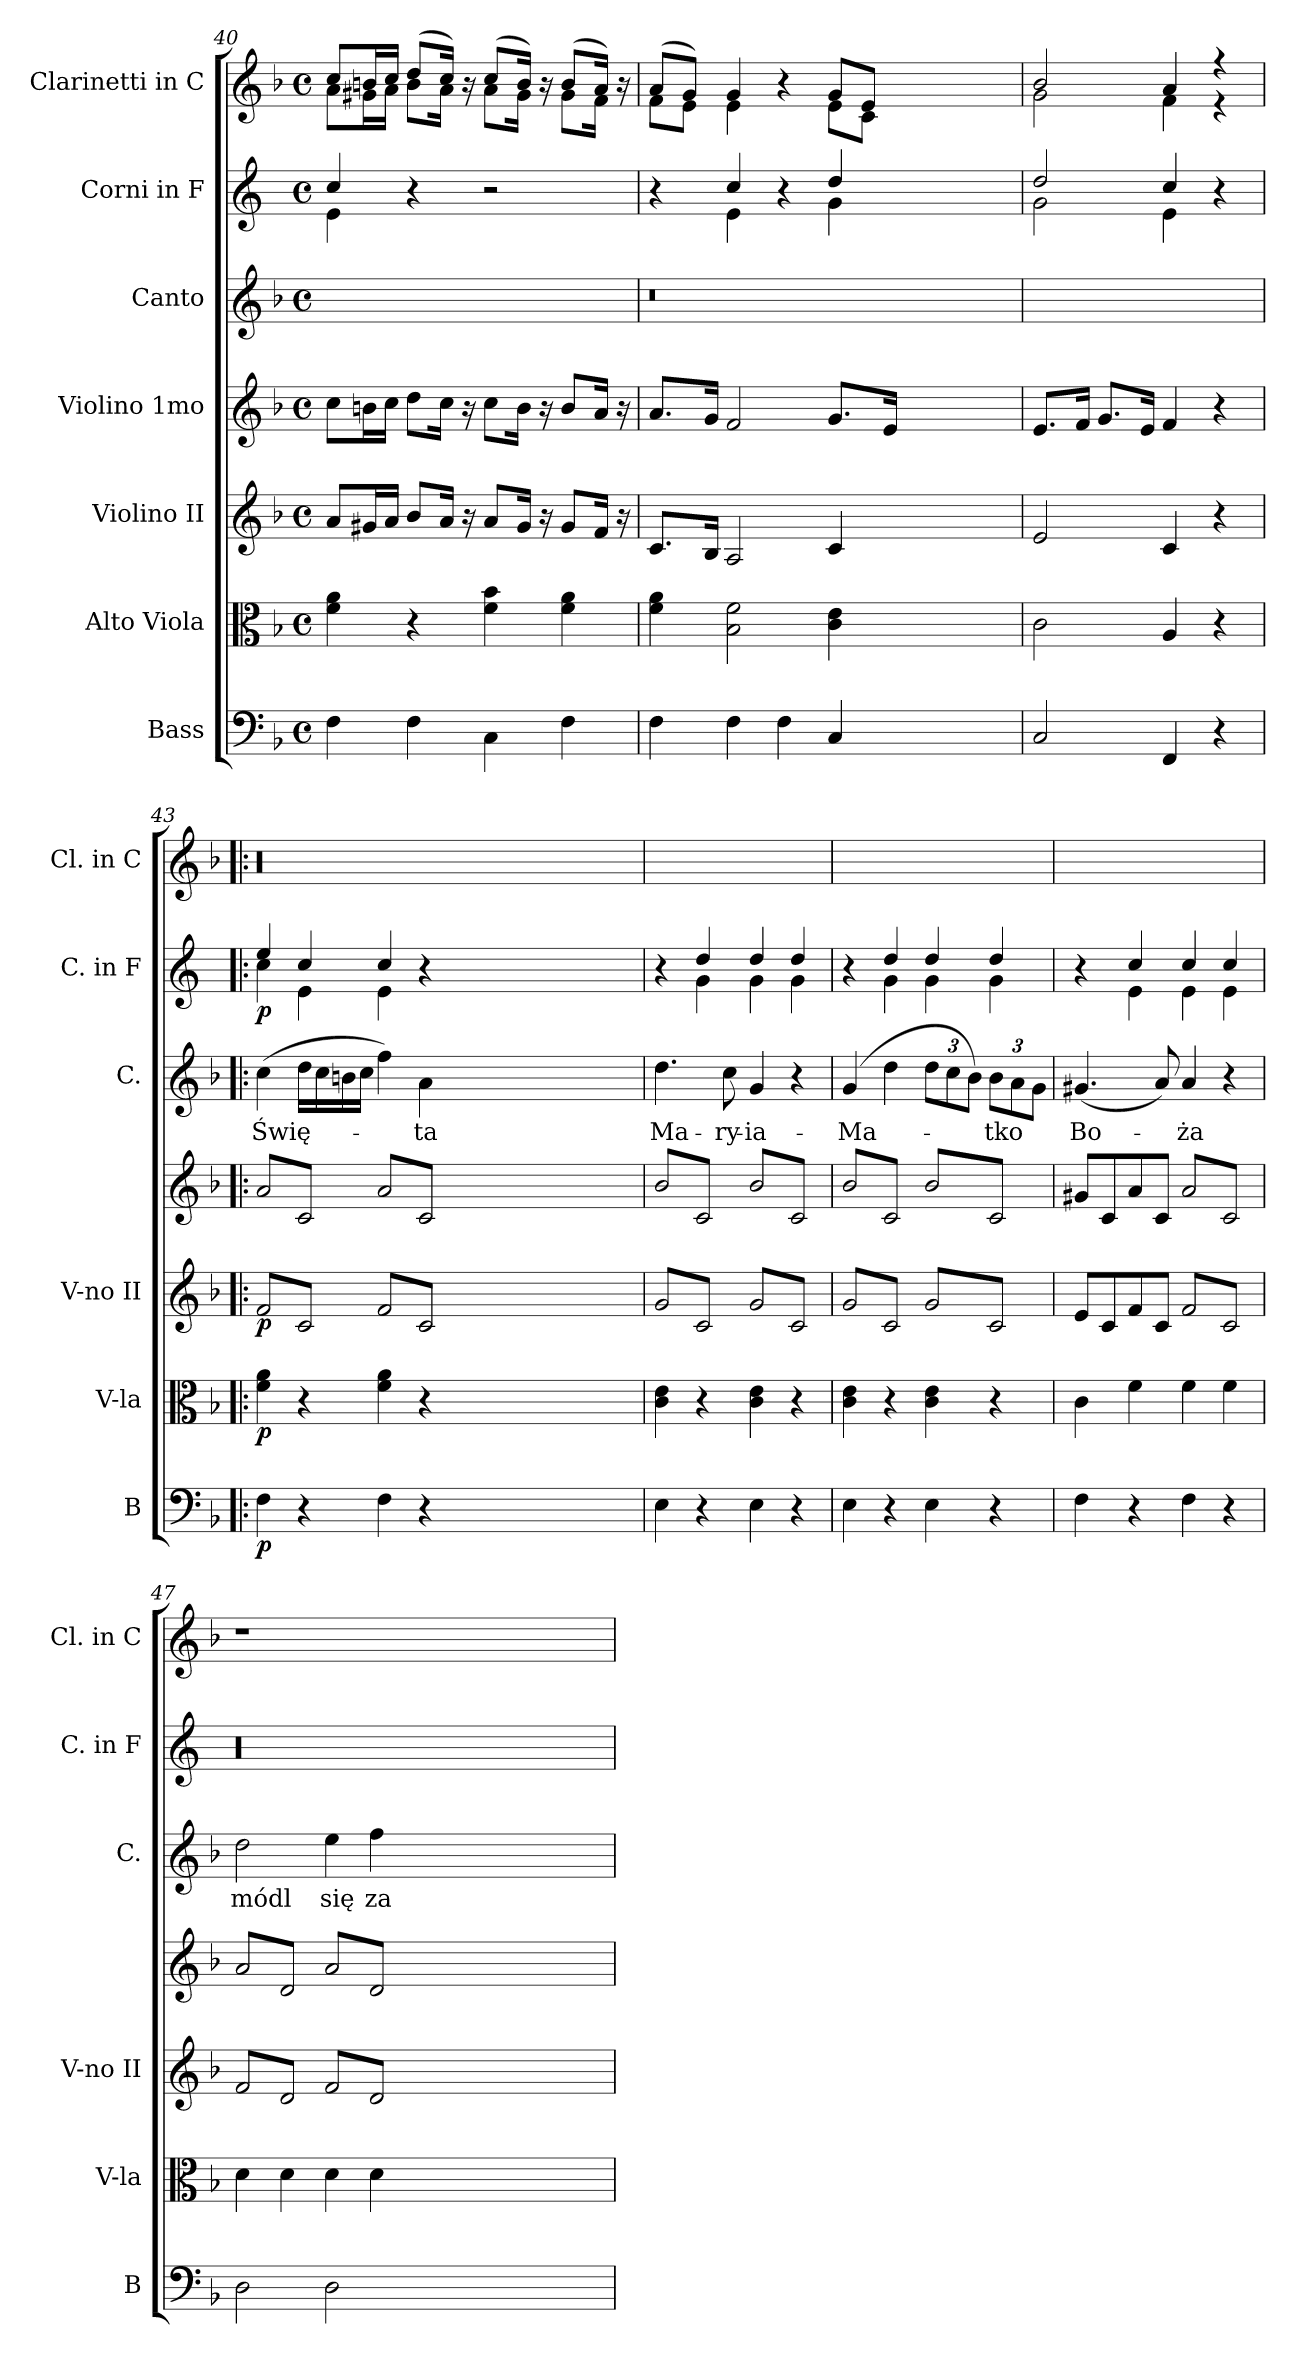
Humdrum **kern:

**kern	**dynam	**kern	**dynam	**kern	**dynam	**kern	**dynam	**kern	**text	**kern	**dynam	**kern
*part7	*part7	*part6	*part6	*part5	*part5	*part4	*part4	*part3	*part3	*part2	*part2	*part1
*staff7	*staff7	*staff6	*staff6	*staff5	*staff5	*staff4	*staff4	*staff3	*staff3	*staff2	*staff2	*staff1
*I"Bass	*	*I"Alto Viola	*	*I"Violino II	*	*I"Violino 1mo	*	*I"Canto	*	*I"Corni in F	*	*I"Clarinetti in C
*I'B	*	*I'V-la	*	*I'V-no II	*	*	*	*I'C.	*	*I'C. in F	*	*I'Cl. in C
*clefF4	*	*clefC3	*	*clefG2	*	*clefG2	*	*clefG2	*	*clefG2	*	*clefG2
*	*	*	*	*	*	*	*	*	*	*ITrd4c7	*	*
*k[b-]	*	*k[b-]	*	*k[b-]	*	*k[b-]	*	*k[b-]	*	*k[b-]	*	*k[b-]
*M4/4	*	*M4/4	*	*M4/4	*	*M4/4	*	*M4/4	*	*M4/4	*	*M4/4
*met(c)	*	*met(c)	*	*met(c)	*	*met(c)	*	*met(c)	*	*met(c)	*	*met(c)
=40	=40	=40	=40	=40	=40	=40	=40	=40	=40	=40	=40	=40
*	*	*	*	*	*	*	*	*	*	*^	*	*^
4F\	.	4f\ 4a\	.	8a/L	.	8cc\L	.	1ryy	.	4f/	4A\	.	8cc/L	8a\L
.	.	.	.	16g#X/L	.	16bn\L	.	.	.	.	.	.	16bn/L	16g#X\L
.	.	.	.	16a/JJ	.	16cc\JJ	.	.	.	.	.	.	16cc/JJ	16a\JJ
4F\	.	4r	.	8b-/L	.	8dd\L	.	.	.	4r	4ryy	.	(8dd/L	8b\L
.	.	.	.	16a/Jk	.	16cc\Jk	.	.	.	.	.	.	16cc/Jk)	16a\Jk
.	.	.	.	16r	.	16r	.	.	.	.	.	.	16r	16ryy
4C\	.	4f\ 4b-\	.	8a/L	.	8cc\L	.	.	.	2r	2ryy	.	(8cc/L	8a\L
.	.	.	.	16g#/Jk	.	16b\Jk	.	.	.	.	.	.	16b/Jk)	16g#\Jk
.	.	.	.	16r	.	16r	.	.	.	.	.	.	16r	16ryy
4F\	.	4f\ 4a\	.	8g#/L	.	8b/L	.	.	.	.	.	.	(8b/L	8g#\L
.	.	.	.	16f/Jk	.	16a/Jk	.	.	.	.	.	.	16a/Jk)	16f\Jk
.	.	.	.	16r	.	16r	.	.	.	.	.	.	16r	16ryy
=41	=41	=41	=41	=41	=41	=41	=41	=41	=41	=41	=41	=41	=41	=41
4F\	.	4f\ 4a\	.	8.c/L	.	8.a/L	.	0r	.	4r	4ryy	.	(8a/L	8f\L
.	.	.	.	.	.	.	.	.	.	.	.	.	8g/J)	8e\J
.	.	.	.	16B-/Jk	.	16g/Jk	.	.	.	.	.	.	.	.
4F\	.	2B-\ 2f\	.	2A/	.	2f/	.	.	.	4f/	4A\	.	4g/	4e\
4F\	.	.	.	.	.	.	.	.	.	4r	4ryy	.	4r	4ryy
4C/	.	4c\ 4e\	.	4c/	.	8.g/L	.	.	.	4g/	4c\	.	8g/L	8e\L
.	.	.	.	.	.	.	.	.	.	.	.	.	8e/J	8c\J
.	.	.	.	.	.	16e/Jk	.	.	.	.	.	.	.	.
1ryy	.	1ryy	.	1ryy	.	1ryy	.	.	.	1ryy	1ryy	.	1ryy	1ryy
=42	=42	=42	=42	=42	=42	=42	=42	=42	=42	=42	=42	=42	=42	=42
2C/	.	2c\	.	2e/	.	8.e/L	.	1ryy	.	2g/	2c\	.	2b-/	2g\
.	.	.	.	.	.	16f/Jk	.	.	.	.	.	.	.	.
.	.	.	.	.	.	8.g/L	.	.	.	.	.	.	.	.
.	.	.	.	.	.	16e/Jk	.	.	.	.	.	.	.	.
4FF/	.	4A/	.	4c/	.	4f/	.	.	.	4f/	4A\	.	4a/	4f\
4r	.	4r	.	4r	.	4r	.	.	.	4r	4ryy	.	4r	4r
=43!|:	=43!|:	=43!|:	=43!|:	=43!|:	=43!|:	=43!|:	=43!|:	=43!|:	=43!|:	=43!|:	=43!|:	=43!|:	=43!|:	=43!|:
!	!	!	!	!	!	!	!	!	!	!	!	!	!LO:TX:a:t=5.	!
!	!	!	!	!	!	!LO:TX:b:t=dolce	!	!	!	!	!	!	!	!
!	!	!	!	!LO:TX:b:t=dol	!	!	!	!	!	!	!	!	!	!
!	!	!	!	!	!	!	!LO:DY:b	!	!	!	!	!	!	!
*	*	*	*	*	*	*	*	*	*	*	*	*	*v	*v
*	*	*	*	*tremolo	*	*	*	*	*	*	*	*	*
*	*	*	*	*	*	*tremolo	*	*	*	*	*	*	*
4F\	p	4f\ 4a\	p	8f/L	p	8a/L	pia	(4cc\	Świę-	4a/	4f\	p	00r
.	.	.	.	8c/	.	8c/	.	.	.	.	.	.	.
4r	.	4r	.	8f/	.	8a/	.	16dd\LL	.	4f/	4A\	.	.
.	.	.	.	.	.	.	.	16cc\	.	.	.	.	.
.	.	.	.	8c/J	.	8c/J	.	16bn\	.	.	.	.	.
.	.	.	.	.	.	.	.	16cc\JJ	.	.	.	.	.
4F\	.	4f\ 4a\	.	8f/L	.	8a/L	.	4ff\)	.	4f/	4A\	.	.
.	.	.	.	8c/	.	8c/	.	.	.	.	.	.	.
4r	.	4r	.	8f/	.	8a/	.	4a\	-ta	4r	4ryy	.	.
.	.	.	.	8c/J	.	8c/J	.	.	.	.	.	.	.
0.ryy	.	0.ryy	.	0.ryy	.	0.ryy	.	0.ryy	.	0.ryy	0.ryy	.	.
.	.	.	.	.	.	.	.	.	.	.	.	.	.
=44	=44	=44	=44	=44	=44	=44	=44	=44	=44	=44	=44	=44	=44
4E\	.	4c\ 4e\	.	8g/L	.	8b-/L	.	4.dd\	Ma-	4r	4ryy	.	1ryy
.	.	.	.	8c/	.	8c/	.	.	.	.	.	.	.
4r	.	4r	.	8g/	.	8b-/	.	.	.	4g/	4c\	.	.
.	.	.	.	8c/J	.	8c/J	.	8cc\	-ry-	.	.	.	.
4E\	.	4c\ 4e\	.	8g/L	.	8b-/L	.	4g/	-ia-	4g/	4c\	.	.
.	.	.	.	8c/	.	8c/	.	.	.	.	.	.	.
4r	.	4r	.	8g/	.	8b-/	.	4r	.	4g/	4c\	.	.
.	.	.	.	8c/J	.	8c/J	.	.	.	.	.	.	.
=45	=45	=45	=45	=45	=45	=45	=45	=45	=45	=45	=45	=45	=45
4E\	.	4c\ 4e\	.	8g/L	.	8b-/L	.	(4g/	-Ma-	4r	4ryy	.	1ryy
.	.	.	.	8c/	.	8c/	.	.	.	.	.	.	.
4r	.	4r	.	8g/	.	8b-/	.	4dd\	.	4g/	4c\	.	.
.	.	.	.	8c/J	.	8c/J	.	.	.	.	.	.	.
4E\	.	4c\ 4e\	.	8g/L	.	8b-/L	.	12dd\L	.	4g/	4c\	.	.
.	.	.	.	.	.	.	.	12cc\	.	.	.	.	.
.	.	.	.	8c/	.	8c/	.	.	.	.	.	.	.
.	.	.	.	.	.	.	.	12b-\J)	.	.	.	.	.
4r	.	4r	.	8g/	.	8b-/	.	12b-\L	-tko	4g/	4c\	.	.
.	.	.	.	.	.	.	.	12a\	.	.	.	.	.
.	.	.	.	8c/J	.	8c/J	.	.	.	.	.	.	.
*	*	*	*	*	*	*Xtremolo	*	*	*	*	*	*	*
*	*	*	*	*Xtremolo	*	*	*	*	*	*	*	*	*
.	.	.	.	.	.	.	.	12g\J	.	.	.	.	.
=46	=46	=46	=46	=46	=46	=46	=46	=46	=46	=46	=46	=46	=46
4F\	.	4c\	.	8e/L	.	8g#X/L	.	(4.g#X/	Bo-	4r	4ryy	.	1ryy
.	.	.	.	8c/	.	8c/	.	.	.	.	.	.	.
4r	.	4f\	.	8f/	.	8a/	.	.	.	4f/	4A\	.	.
.	.	.	.	8c/J	.	8c/J	.	8a/)	.	.	.	.	.
*	*	*	*	*tremolo	*	*	*	*	*	*	*	*	*
*	*	*	*	*	*	*tremolo	*	*	*	*	*	*	*
4F\	.	4f\	.	8f/L	.	8a/L	.	4a/	-ża	4f/	4A\	.	.
.	.	.	.	8c/	.	8c/	.	.	.	.	.	.	.
4r	.	4f\	.	8f/	.	8a/	.	4r	.	4f/	4A\	.	.
.	.	.	.	8c/J	.	8c/J	.	.	.	.	.	.	.
=47	=47	=47	=47	=47	=47	=47	=47	=47	=47	=47	=47	=47	=47
!	!	!	!	!	!	!	!	!	!	!LO:TX:a:t=4.	!	!	!
*	*	*	*	*	*	*	*	*	*	*v	*v	*	*
2D\	.	4d\	.	8f/L	.	8a/L	.	2dd\	módl	00r	.	1r
.	.	.	.	8d/	.	8d/	.	.	.	.	.	.
.	.	4d\	.	8f/	.	8a/	.	.	.	.	.	.
.	.	.	.	8d/J	.	8d/J	.	.	.	.	.	.
2D\	.	4d\	.	8f/L	.	8a/L	.	4ee\	się	.	.	.
.	.	.	.	8d/	.	8d/	.	.	.	.	.	.
.	.	4d\	.	8f/	.	8a/	.	4ff\	za	.	.	.
.	.	.	.	8d/J	.	8d/J	.	.	.	.	.	.
*	*	*	*	*	*	*Xtremolo	*	*	*	*	*	*
*	*	*	*	*Xtremolo	*	*	*	*	*	*	*	*
0.ryy	.	0.ryy	.	0.ryy	.	0.ryy	.	0.ryy	.	.	.	0.ryy
.	.	.	.	.	.	.	.	.	.	.	.	.
=	=	=	=	=	=	=	=	=	=	=	=	=
*-	*-	*-	*-	*-	*-	*-	*-	*-	*-	*-	*-	*-
